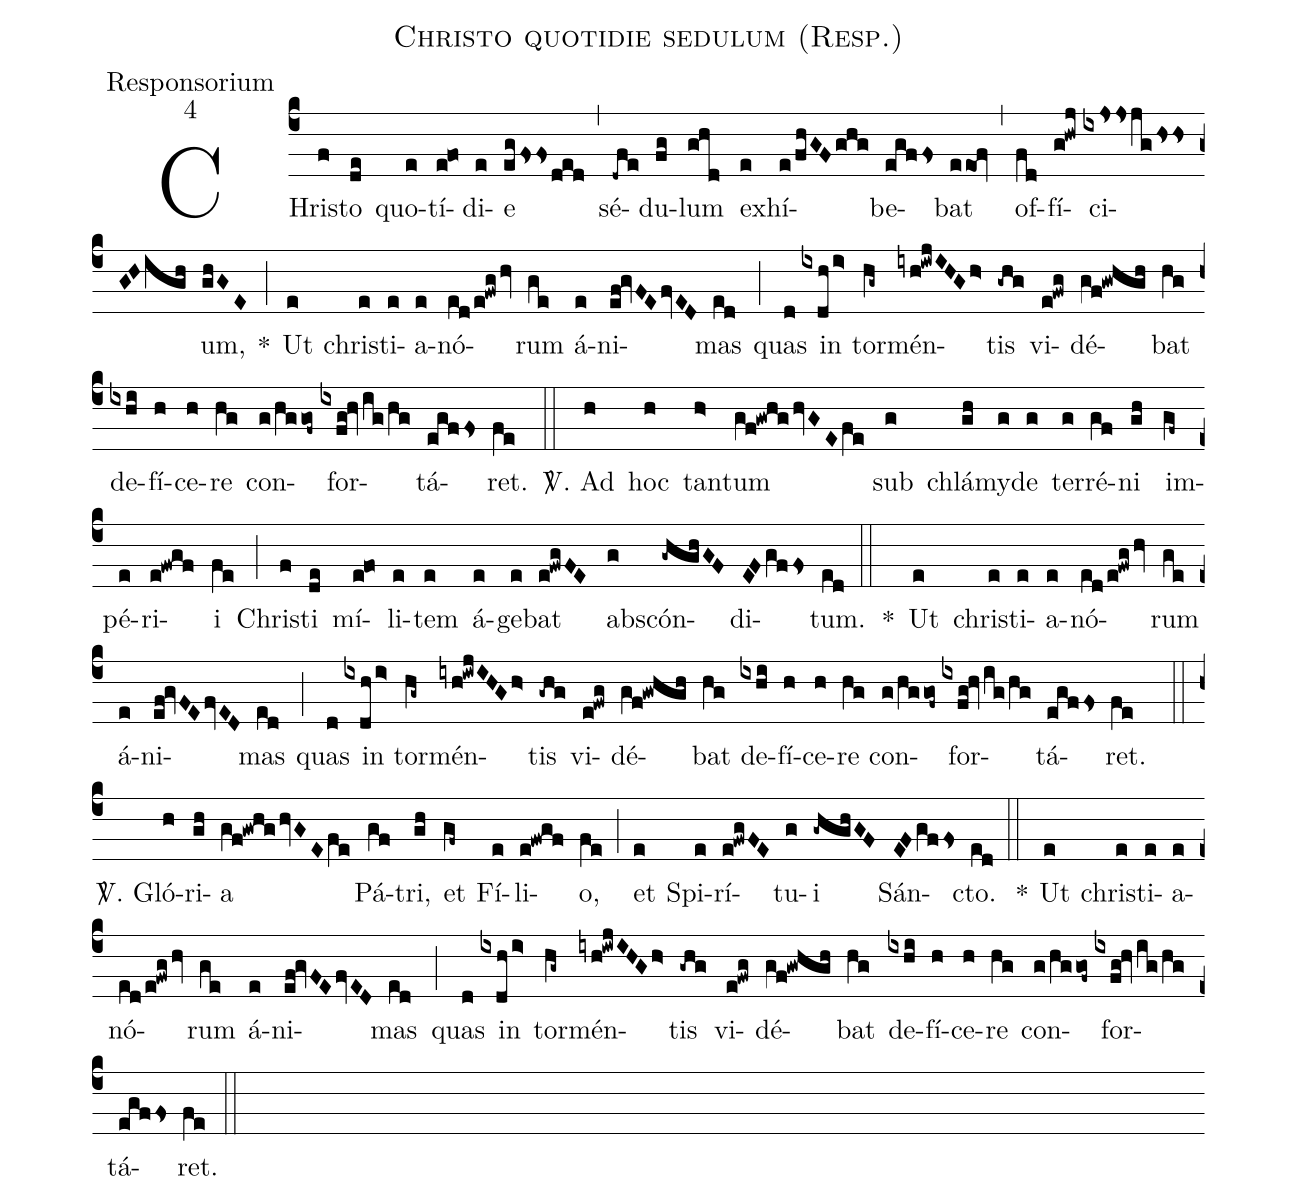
name:Christo quotidie sedulum (Resp.);
office-part:Responsorium;
mode:4;
%%
(c4)CHris(f)to(de) quo(e)tí(e!fo)di(e)e(eg/fssded) (,) sé(-dfe)du(fg)lum(ghd) ex(e)hí(e/fhGFghg)be(egffs)bat(eeof) (,) of(fd)fí(g!hwj)ci(ixjssjghssGHigh)um,(ghGE) *(;) Ut(e) chris(e)ti(e)a(e)nó(ed/e!fwg/hv)rum(ge) á(e)ni(ef!gvFEfvED)mas(ed) (;) quas(d) in(ixdh/i>) tor(hg~)mén(iyh!iwjIHGh>)tis(-ghg) vi(e!fwg)dé(gf!gwhgh)bat(hg) de(ixhi)fí(h)ce(h)re(hg) con(g/hggof~)for(ixfg!hv/ig/hg)tá(egffs)ret.(fe) (::)

<sp>V/</sp>. Ad(h) hoc(h) tan(h>)tum(gf!gwhg/hvGEfe) sub(g) chlá(gh)my(g)de(g) ter(g)ré(gf)ni(gh) im(gf~)pé(e)ri(e!fwgf)i(fe) (;) Chris(f)ti(de) mí(e!fo)li(e)tem(e) á(e)ge(e)bat(e!fwgFE) abs(g)cón(-ghghGF)di(EFgffs)tum.(ed) (::)
*() Ut(e) chris(e)ti(e)a(e)nó(ed/e!fwg/hv)rum(ge) á(e)ni(ef!gvFEfvED)mas(ed) (;) quas(d) in(ixdh/i>) tor(hg~)mén(iyh!iwjIHGh>)tis(-ghg) vi(e!fwg)dé(gf!gwhgh)bat(hg) de(ixhi)fí(h)ce(h)re(hg) con(g/hggof~)for(ixfg!hv/ig/hg)tá(egffs)ret.(fe) (::)

<sp>V/</sp>. Gló(h)ri(gh)a(gf!gwhg/hvGEfe) Pá(gf)tri,(gh) et(gf~) Fí(e)li(e!fwgf)o,(fe) (;)et(e) Spi(e)rí(e!fwgFE)tu(g)i(-ghghGF) Sán(EFgffs)cto.(ed) (::)
*() Ut(e) chris(e)ti(e)a(e)nó(ed/e!fwg/hv)rum(ge) á(e)ni(ef!gvFEfvED)mas(ed) (;) quas(d) in(ixdh/i>) tor(hg~)mén(iyh!iwjIHGh>)tis(-ghg) vi(e!fwg)dé(gf!gwhgh)bat(hg) de(ixhi)fí(h)ce(h)re(hg) con(g/hggof~)for(ixfg!hv/ig/hg)tá(egffs)ret.(fe) (::)
